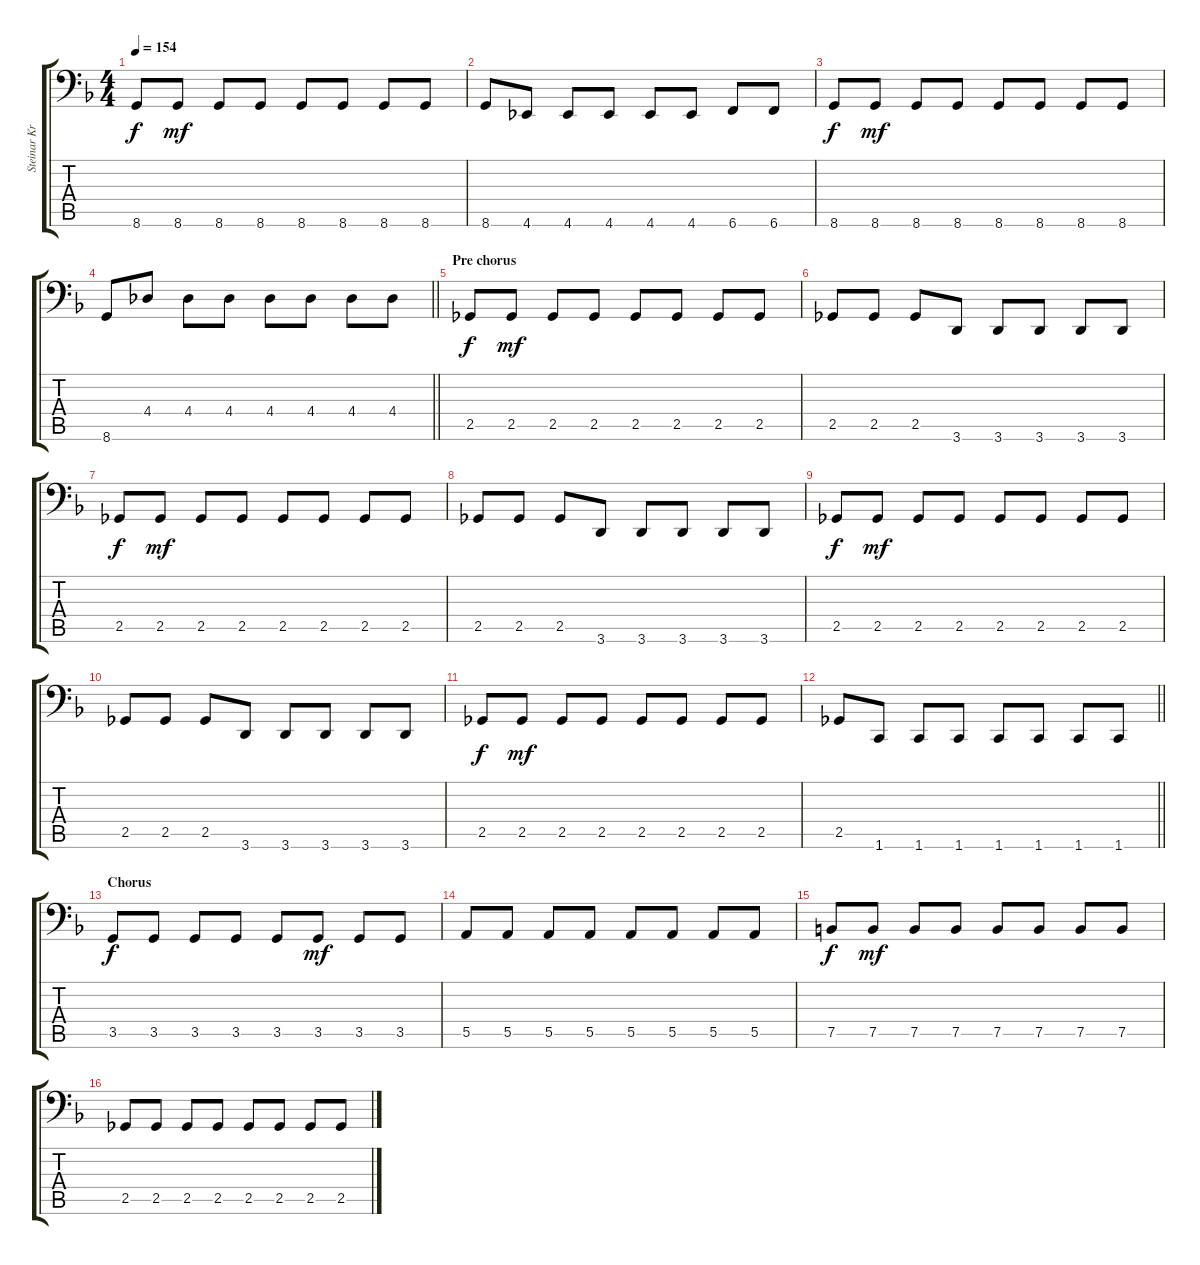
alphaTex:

\track ("Steinar Krokmo" "Steinar Kr") {instrument electricbassfinger}
\staff {score tabs}
\tuning (C3 G2 D2 A1 E1 B0) {hide}
\ts (4 4)
\tempo 154
\clef f4
\ks f
8.6.8{dy f} 8.6.8{dy mf} 8.6.8 8.6.8 8.6.8 8.6.8 8.6.8 8.6.8 |
8.6.8 4.6.8 4.6.8 4.6.8 4.6.8 4.6.8 6.6.8 6.6.8 |
8.6.8{dy f} 8.6.8{dy mf} 8.6.8 8.6.8 8.6.8 8.6.8 8.6.8 8.6.8 |
\barLineRight lightlight
8.6.8 4.4.8 4.4.8 4.4.8 4.4.8 4.4.8 4.4.8 4.4.8 |
\section ("" "Pre chorus")
2.5.8{dy f} 2.5.8{dy mf} 2.5.8 2.5.8 2.5.8 2.5.8 2.5.8 2.5.8 |
2.5.8 2.5.8 2.5.8 3.6.8 3.6.8 3.6.8 3.6.8 3.6.8 |
2.5.8{dy f} 2.5.8{dy mf} 2.5.8 2.5.8 2.5.8 2.5.8 2.5.8 2.5.8 |
2.5.8 2.5.8 2.5.8 3.6.8 3.6.8 3.6.8 3.6.8 3.6.8 |
2.5.8{dy f} 2.5.8{dy mf} 2.5.8 2.5.8 2.5.8 2.5.8 2.5.8 2.5.8 |
2.5.8 2.5.8 2.5.8 3.6.8 3.6.8 3.6.8 3.6.8 3.6.8 |
2.5.8{dy f} 2.5.8{dy mf} 2.5.8 2.5.8 2.5.8 2.5.8 2.5.8 2.5.8 |
\barLineRight lightlight
2.5.8 1.6.8 1.6.8 1.6.8 1.6.8 1.6.8 1.6.8 1.6.8 |
\section ("" "Chorus")
3.5.8{dy f} 3.5.8 3.5.8 3.5.8 3.5.8 3.5.8{dy mf} 3.5.8 3.5.8 |
5.5.8 5.5.8 5.5.8 5.5.8 5.5.8 5.5.8 5.5.8 5.5.8 |
7.5.8{dy f} 7.5.8{dy mf} 7.5.8 7.5.8 7.5.8 7.5.8 7.5.8 7.5.8 |
2.5.8 2.5.8 2.5.8 2.5.8 2.5.8 2.5.8 2.5.8 2.5.8
